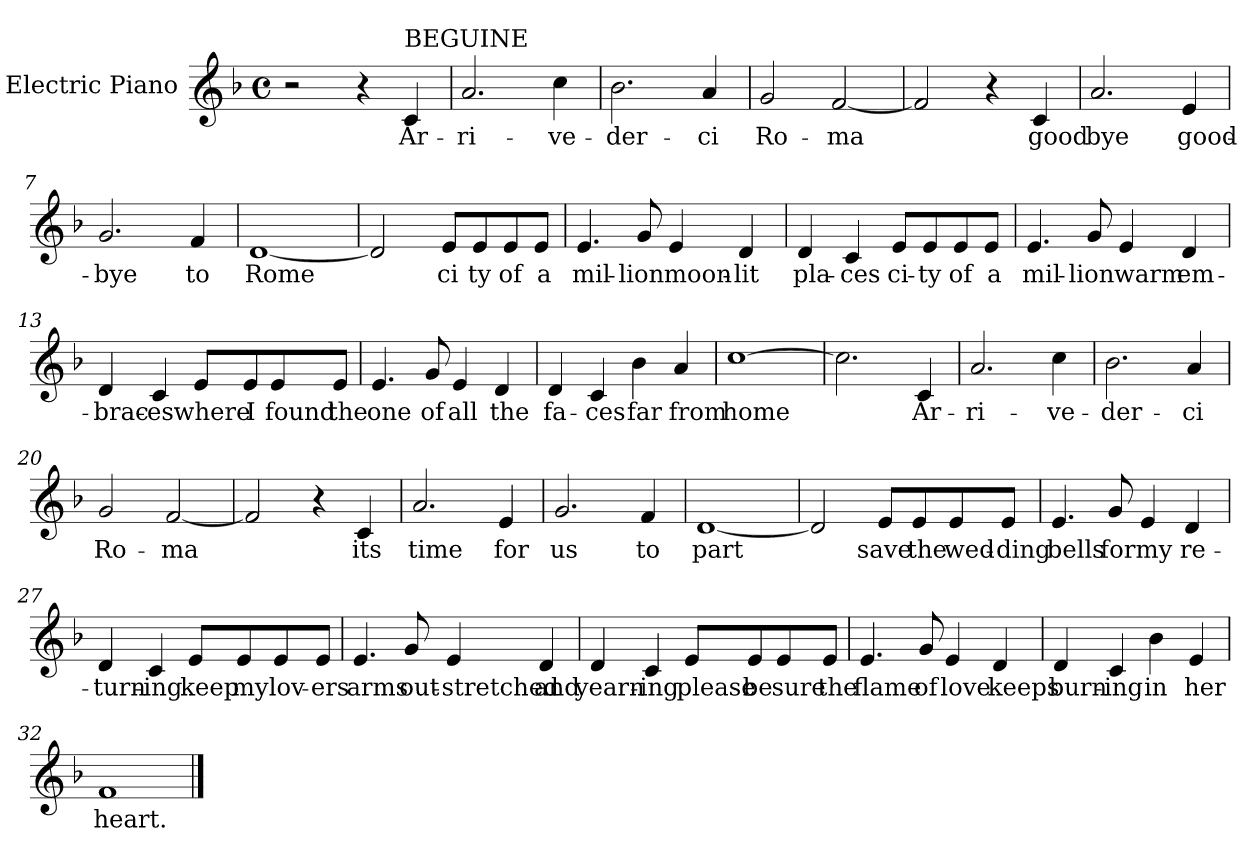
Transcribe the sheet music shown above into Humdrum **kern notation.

**kern	**text
*part1	*part1
*staff1	*staff1
*I"Electric Piano	*
*I'E.Pno	*
*clefG2	*
*k[b-]	*
*F:	*
*M4/4	*
*met(c)	*
=1	=1
2r	.
4r	.
!LO:TX:a:t=BEGUINE	!
4c/	Ar-
=2	=2
2.a/	-ri-
4cc\	-ve-
=3	=3
2.b-\	-der-
4a/	-ci
=4	=4
2g/	Ro-
[2f/	-ma
=5	=5
2f/]	.
4r	.
4c/	good
=6	=6
2.a/	-bye
4e/	good-
=7	=7
2.g/	-bye
4f/	to
=8	=8
[1d	Rome
!!LO:LB:g=z
=9	=9
2d/]	.
8e/L	ci
8e/	-ty
8e/	of
8e/J	a
=10	=10
4.e/	mil-
8g/	-lion
4e/	moon-
4d/	-lit
=11	=11
4d/	pla-
4c/	-ces
8e/L	ci-
8e/	-ty
8e/	of
8e/J	a
=12	=12
4.e/	mil-
8g/	-lion
4e/	warm
4d/	em-
!!LO:LB:g=z
=13	=13
4d/	-brac-
4c/	-es
8e/L	where
8e/	I
8e/	found
8e/J	the
=14	=14
4.e/	one
8g/	of
4e/	all
4d/	the
=15	=15
4d/	fa-
4c/	-ces
4b-\	far
4a/	from
=16	=16
[1cc	home
=17	=17
2.cc\]	.
4c/	Ar-
!!LO:LB:g=z
=18	=18
2.a/	-ri-
4cc\	-ve-
=19	=19
2.b-\	-der-
4a/	-ci
=20	=20
2g/	Ro-
[2f/	-ma
=21	=21
2f/]	.
4r	.
4c/	its
=22	=22
2.a/	time
4e/	for
=23	=23
2.g/	us
4f/	to
=24	=24
[1d	part
=25	=25
2d/]	.
8e/L	save
8e/	the
8e/	wed-
8e/J	-ding
!!LO:LB:g=z
=26	=26
4.e/	bells
8g/	for
4e/	my
4d/	re-
=27	=27
4d/	-turn-
4c/	-ing
8e/L	keep
8e/	my
8e/	lov-
8e/J	-ers
=28	=28
4.e/	arms
8g/	out-
4e/	-stretched
4d/	and
!!LO:LB:g=z
=29	=29
4d/	yearn-
4c/	-ing
8e/L	please
8e/	be
8e/	sure
8e/J	the
=30	=30
4.e/	flame
8g/	of
4e/	love
4d/	keeps
=31	=31
4d/	burn-
4c/	-ing
4b-\	in
4e/	her
=32	=32
1f	heart.
==	==
*-	*-
